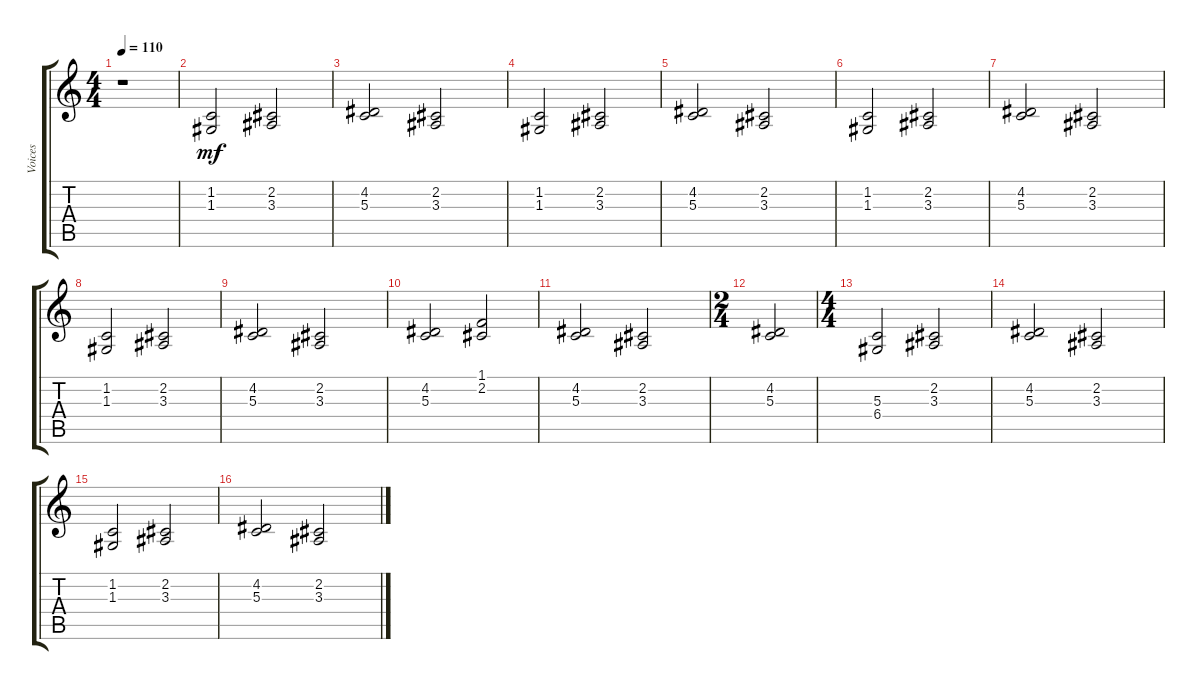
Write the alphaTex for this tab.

\track ("Voices              " "Voices    ") {instrument choiraahs}
\staff {score tabs}
\tuning (E4 B3 G3 D3 A2 E2) {hide}
\ts (4 4)
\tempo 110
\clef g2
\ks c
r.1{dy mf} |
(1.2 1.3).2 (2.2 3.3).2 |
(4.2 5.3).2 (2.2 3.3).2 |
(1.2 1.3).2 (2.2 3.3).2 |
(4.2 5.3).2 (2.2 3.3).2 |
(1.2 1.3).2 (2.2 3.3).2 |
(4.2 5.3).2 (2.2 3.3).2 |
(1.2 1.3).2 (2.2 3.3).2 |
(4.2 5.3).2 (2.2 3.3).2 |
(4.2 5.3).2 (1.1 2.2).2 |
(4.2 5.3).2 (2.2 3.3).2 |
\ts (2 4)
(4.2 5.3).2 |
\ts (4 4)
(5.3 6.4).2 (2.2 3.3).2 |
(4.2 5.3).2 (2.2 3.3).2 |
(1.2 1.3).2 (2.2 3.3).2 |
(4.2 5.3).2 (2.2 3.3).2
